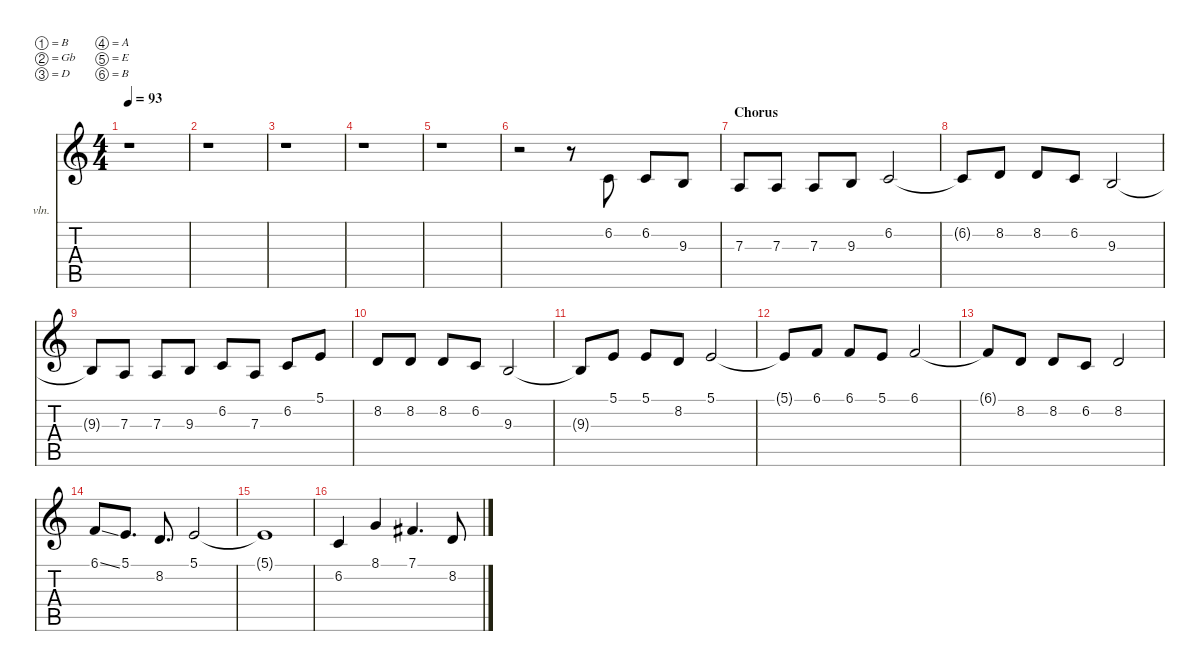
\defaultSystemsLayout 4
\hideDynamics
\bracketExtendMode nobrackets
\firstSystemTrackNameOrientation horizontal
\otherSystemsTrackNameOrientation horizontal
\track ("Vocals" "vln.") {instrument synthstrings1}
\staff {score tabs}
\tuning (B3 Gb3 D3 A2 E2 B1)
\ts (4 4)
\scale
0.957726
\tempo 93
\accidentals auto
\clef g2
\ottava regular
\simile none
\ks c
r.1{dy f beam Down} |
\scale
0.96299 r.1{beam Down} |
\scale
0.96299 r.1{beam Down} |
\scale
1.10577 r.1{beam Down} |
\scale
0.957726 r.1{beam Down} |
\scale
0.957726 r.2{beam Down} r.8{beam Down} 6.2.8{beam Up} 6.2.8{beam Up} 9.3.8{beam Up} |
\section ("" "Chorus")
\scale
0.978779 7.3.8{beam Up} 7.3.8{beam Up} 7.3.8{beam Up} 9.3.8{beam Up} 6.2.2{beam Up} |
\scale
1.09524 6.2{t}.8{beam Up} 8.2.8{beam Up} 8.2.8{beam Up} 6.2.8{beam Up} 9.3.2{beam Up} |
\scale
0.968253 9.3{t}.8{beam Up} 7.3.8{beam Up} 7.3.8{beam Up} 9.3.8{beam Up} 6.2.8{beam Up} 7.3.8{beam Up} 6.2.8{beam Up} 5.1.8{beam Up} |
\scale
0.968253 8.2.8{beam Up} 8.2.8{beam Up} 8.2.8{beam Up} 6.2.8{beam Up} 9.3.2{beam Up} |
\scale
0.968253 9.3{t}.8{beam Up} 5.1.8{beam Up} 5.1.8{beam Up} 8.2.8{beam Up} 5.1.2{beam Up} |
\scale
1.09524 5.1{t}.8{beam Up} 6.1.8{beam Up} 6.1.8{beam Up} 5.1.8{beam Up} 6.1.2{beam Up} |
\scale
0.968253 6.1{t}.8{beam Up} 8.2.8{beam Up} 8.2.8{beam Up} 6.2.8{beam Up} 8.2.2{beam Up} |
\scale
0.968253 6.1{ss}.8{beam Up} 5.1.8{d beam Up} 8.2.8{d beam Up} 5.1.2{beam Up} |
\scale
0.968253 5.1{t}.1{beam Up} |
\scale
1.09524 6.2.4{beam Up} 8.1.4{beam Up} 7.1{acc #}.4{d beam Up} 8.2.8{beam Up}
